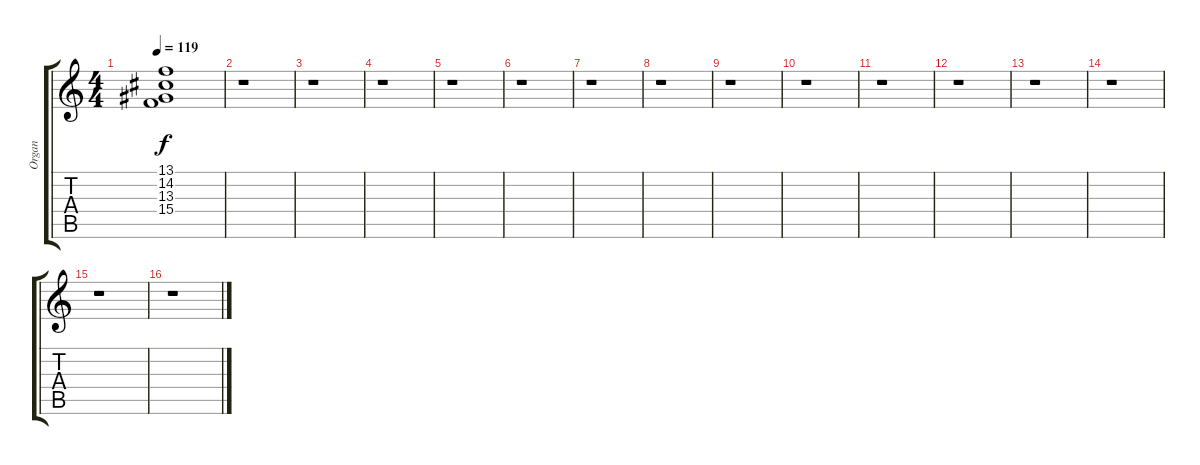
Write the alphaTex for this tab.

\track ("Organ" "Organ") {instrument rockorgan}
\staff {score tabs}
\tuning (E4 B3 G3 D3 A2 E2) {hide}
\ts (4 4)
\tempo 119
\clef g2
\ks c
(13.1{t} 14.2{t} 13.3{t} 15.4{t}).1{dy f} |
r.1 |
r.1 |
r.1 |
r.1 |
r.1 |
r.1 |
r.1 |
r.1 |
r.1 |
r.1 |
r.1 |
r.1 |
r.1 |
r.1 |
r.1
